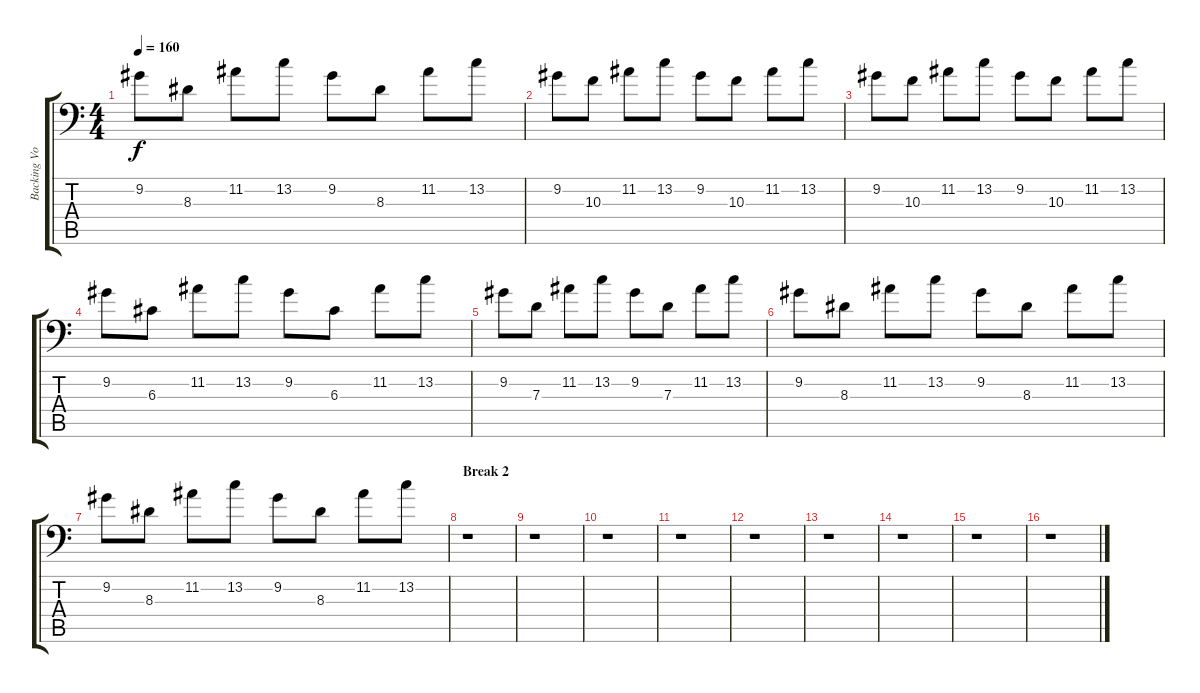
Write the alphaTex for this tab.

\track ("Backing Vocals 1/Misc." "Backing Vo") {instrument lead6voice}
\staff {score tabs}
\tuning (E4 B3 G3 D3 A2 G1) {hide}
\ts (4 4)
\tempo 160
\clef f4
\ks c
9.2.8{dy f} 8.3.8 11.2.8 13.2.8 9.2.8 8.3.8 11.2.8 13.2.8 |
9.2.8 10.3.8 11.2.8 13.2.8 9.2.8 10.3.8 11.2.8 13.2.8 |
9.2.8 10.3.8 11.2.8 13.2.8 9.2.8 10.3.8 11.2.8 13.2.8 |
9.2.8 6.3.8 11.2.8 13.2.8 9.2.8 6.3.8 11.2.8 13.2.8 |
9.2.8 7.3.8 11.2.8 13.2.8 9.2.8 7.3.8 11.2.8 13.2.8 |
9.2.8 8.3.8 11.2.8 13.2.8 9.2.8 8.3.8 11.2.8 13.2.8 |
9.2.8 8.3.8 11.2.8 13.2.8 9.2.8 8.3.8 11.2.8 13.2.8 |
\section ("" "Break 2")
r.1 |
r.1 |
r.1 |
r.1 |
r.1 |
r.1 |
r.1 |
r.1 |
r.1
